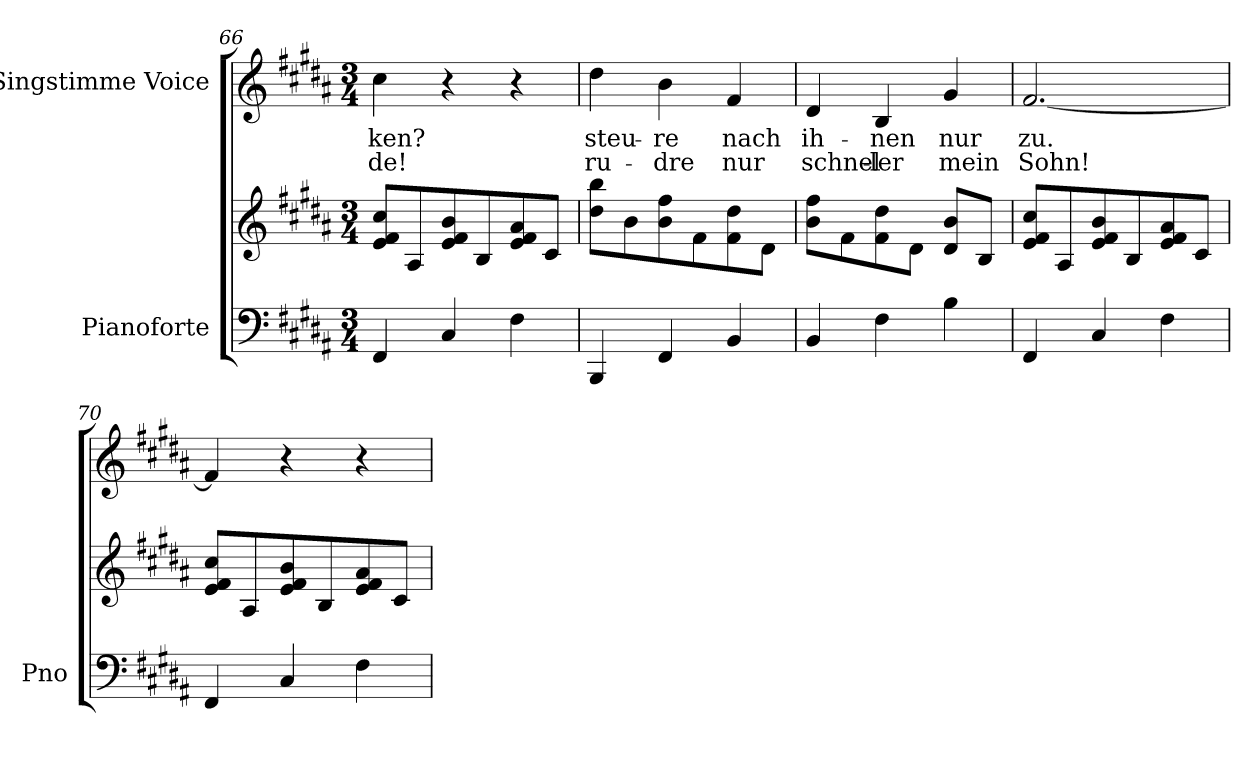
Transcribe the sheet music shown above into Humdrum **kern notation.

**kern	**kern	**kern	**text	**text
*part2	*part2	*part1	*part1	*part1
*staff3	*staff2	*staff1	*staff1	*staff1
*I"Pianoforte	*	*I"Singstimme Voice	*	*
*I'Pno	*	*	*	*
*clefF4	*clefG2	*clefG2	*	*
*k[f#c#g#d#a#]	*k[f#c#g#d#a#]	*k[f#c#g#d#a#]	*	*
*M3/4	*M3/4	*M3/4	*	*
=66	=66	=66	=66	=66
4FF#/	8e/ 8f#/ 8cc#/L	4cc#\	-ken?	-de!
.	8A#/	.	.	.
4C#/	8e/ 8f#/ 8b/	4r	.	.
.	8B/	.	.	.
4F#\	8e/ 8f#/ 8a#/	4r	.	.
.	8c#/J	.	.	.
=67	=67	=67	=67	=67
4BBB/	8dd#\ 8bb\L	4dd#\	steu-	ru-
.	8b\	.	.	.
4FF#/	8b\ 8ff#\	4b\	-re	-dre
.	8f#\	.	.	.
4BB/	8f#\ 8dd#\	4f#/	nach	nur
.	8d#\J	.	.	.
=68	=68	=68	=68	=68
4BB/	8b\ 8ff#\L	4d#/	ih-	schnel-
.	8f#\	.	.	.
4F#\	8f#\ 8dd#\	4B/	-nen	-ler
.	8d#\J	.	.	.
4B\	8d#/ 8b/L	4g#/	nur	mein
.	8B/J	.	.	.
=69	=69	=69	=69	=69
4FF#/	8e/ 8f#/ 8cc#/L	[2.f#/	zu.	Sohn!
.	8A#/	.	.	.
4C#/	8e/ 8f#/ 8b/	.	.	.
.	8B/	.	.	.
4F#\	8e/ 8f#/ 8a#/	.	.	.
.	8c#/J	.	.	.
=70	=70	=70	=70	=70
4FF#/	8e/ 8f#/ 8cc#/L	4f#/]	.	.
.	8A#/	.	.	.
4C#/	8e/ 8f#/ 8b/	4r	.	.
.	8B/	.	.	.
4F#\	8e/ 8f#/ 8a#/	4r	.	.
.	8c#/J	.	.	.
=	=	=	=	=
*-	*-	*-	*-	*-
